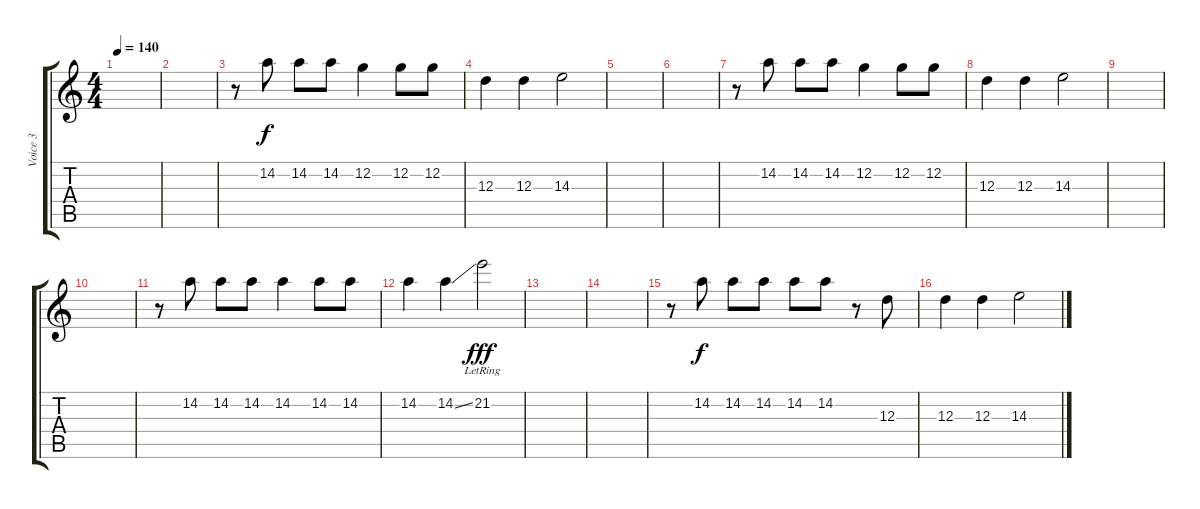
\track ("Voice 3" "Voice 3") {instrument electricbasspick}
\staff {score tabs}
\tuning (C4 G3 D3 A2 E3 B1) {hide}
\ts (4 4)
\tempo 140
\clef g2
\ks c
|
|
r.8 14.2.8 14.2.8 14.2.8 12.2.4 12.2.8 12.2.8 |
12.3.4 12.3.4 14.3.2 |
|
|
r.8 14.2.8 14.2.8 14.2.8 12.2.4 12.2.8 12.2.8 |
12.3.4 12.3.4 14.3.2 |
|
|
r.8 14.2.8 14.2.8 14.2.8 14.2.4 14.2.8 14.2.8 |
14.2.4 14.2{ss}.4 21.2{lr}.2{dy fff} |
|
|
r.8 14.2.8{dy f} 14.2.8 14.2.8 14.2.8 14.2.8 r.8 12.3.8 |
12.3.4 12.3.4 14.3.2
